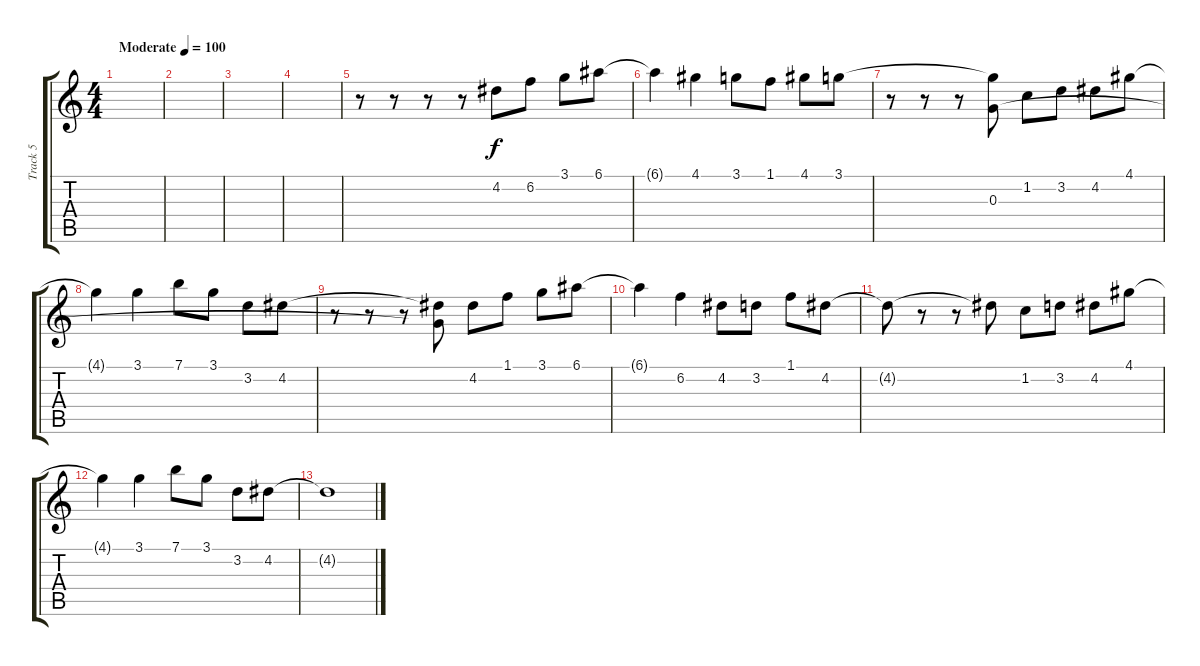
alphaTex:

\track ("Track 5" "Track 5") {instrument overdrivenguitar}
\staff {score tabs}
\tuning (E4 B3 G3 D3 A2 E2) {hide}
\ts (4 4)
\tempo (100 "Moderate")
\clef g2
\ks c
|
|
|
|
r.8 r.8 r.8 r.8 4.2.8 6.2.8 3.1.8 6.1.8 |
6.1{t}.4 4.1.4 3.1.8 1.1.8 4.1.8 3.1.8 |
r.8 r.8 r.8 (3.1{t} 0.3).8 1.2.8 3.2.8 4.2.8 4.1.8 |
4.1{t}.4 3.1.4 7.1.8 3.1.8 3.2.8 4.2.8 |
r.8 r.8 r.8 (4.2{t} 0.3{t}).8 4.2.8 1.1.8 3.1.8 6.1.8 |
6.1{t}.4 6.2.4 4.2.8 3.2.8 1.1.8 4.2.8 |
4.2{t}.8 r.8 r.8 4.2{t}.8 1.2.8 3.2.8 4.2.8 4.1.8 |
4.1{t}.4 3.1.4 7.1.8 3.1.8 3.2.8 4.2.8 |
4.2{t}.1
